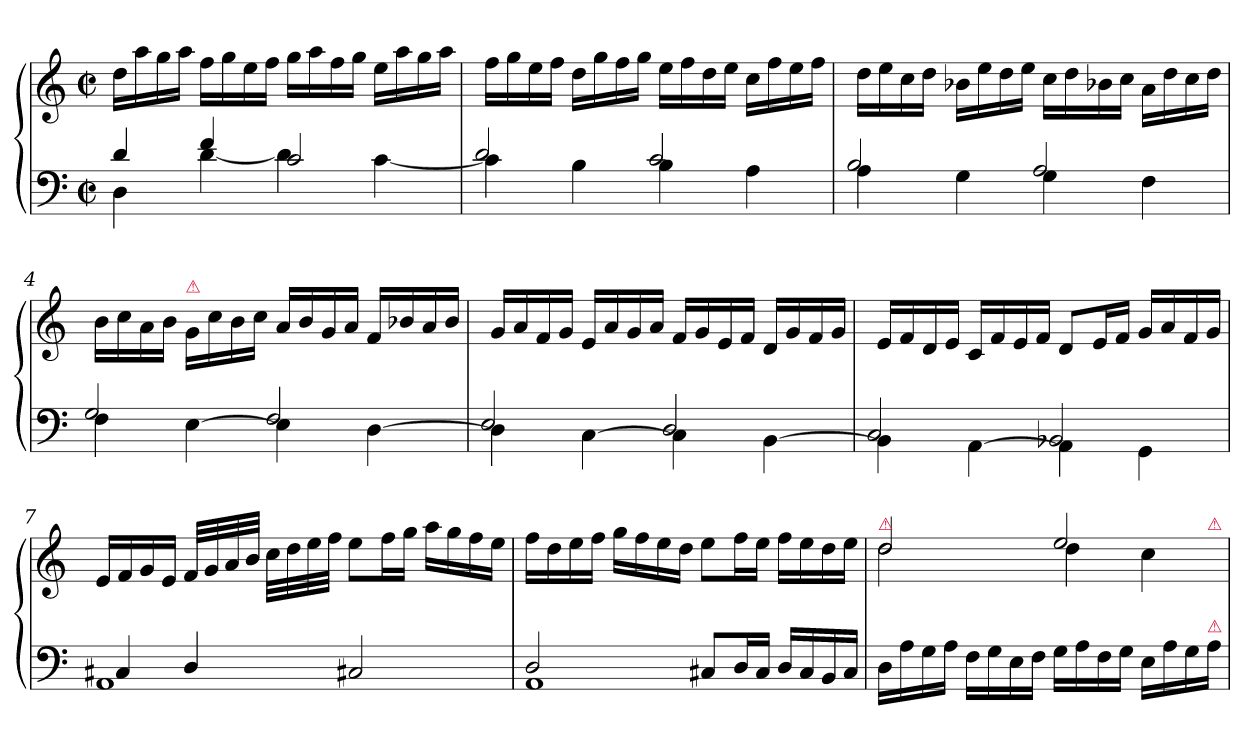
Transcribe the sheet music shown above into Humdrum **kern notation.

**kern	**kern
*part1	*part1
*staff2	*staff1
*clefF4	*clefG2
*k[]	*k[]
*M2/2	*M2/2
*met(c|)	*met(c|)
=1	=1
*^	*
4d/	4D\	16dd\LL
.	.	16aa\
.	.	16gg\
.	.	16aa\JJ
4f/	[4d\	16ff\LL
.	.	16gg\
.	.	16ee\
.	.	16ff\JJ
2c/	4d\]	16gg\LL
.	.	16aa\
.	.	16ff\
.	.	16gg\JJ
.	[4c\	16ee\LL
.	.	16aa\
.	.	16gg\
.	.	16aa\JJ
=2	=2	=2
4c\]	2d/	16ff\LL
.	.	16gg\
.	.	16ee\
.	.	16ff\JJ
4B\	.	16dd\LL
.	.	16gg\
.	.	16ff\
.	.	16gg\JJ
4B\	2c/	16ee\LL
.	.	16ff\
.	.	16dd\
.	.	16ee\JJ
4A\	.	16cc\LL
.	.	16ff\
.	.	16ee\
.	.	16ff\JJ
=3	=3	=3
4A\	2B/	16dd\LL
.	.	16ee\
.	.	16cc\
.	.	16dd\JJ
4G\	.	16b-X\LL
.	.	16ee\
.	.	16dd\
.	.	16ee\JJ
4G\	2A/	16cc\LL
.	.	16dd\
.	.	16b-X\
.	.	16cc\JJ
4F\	.	16a\LL
.	.	16dd\
.	.	16cc\
.	.	16dd\JJ
=4	=4	=4
4F\	2G/	16b\LL
.	.	16cc\
.	.	16a\
.	.	16b\JJ
!	!	!LO:TX:a:color=crimson:t=⚠
[4E\	.	16g/LL
.	.	16cc\
.	.	16b\
.	.	16cc\JJ
4E\]	2F/	16a/LL
.	.	16b/
.	.	16g/
.	.	16a/JJ
[4D\	.	16f/LL
.	.	16b-X/
.	.	16a/
.	.	16b-/JJ
=5	=5	=5
4D\]	2E/	16g/LL
.	.	16a/
.	.	16f/
.	.	16g/JJ
[4C\	.	16e/LL
.	.	16a/
.	.	16g/
.	.	16a/JJ
4C\]	2D/	16f/LL
.	.	16g/
.	.	16e/
.	.	16f/JJ
[4BB\	.	16d/LL
.	.	16g/
.	.	16f/
.	.	16g/JJ
=6	=6	=6
4BB\]	2C/	16e/LL
.	.	16f/
.	.	16d/
.	.	16e/JJ
[4AA\	.	16c/LL
.	.	16f/
.	.	16e/
.	.	16f/JJ
4AA\]	2BB-X/	8d/L
.	.	16e/L
.	.	16f/JJ
4GG\	.	16g/LL
.	.	16a/
.	.	16f/
.	.	16g/JJ
=7	=7	=7
1AA	4C#X/	16e/LL
.	.	16f/
.	.	16g/
.	.	16e/JJ
.	4D/	32f/LLL
.	.	32g/
.	.	32a/
.	.	32b/JJJ
.	.	32cc\LLL
.	.	32dd\
.	.	32ee\
.	.	32ff\JJJ
.	2C#X/	8ee\L
.	.	16ff\L
.	.	16gg\JJ
.	.	16aa\LL
.	.	16gg\
.	.	16ff\
.	.	16ee\JJ
=8	=8	=8
1AA	2D/	16ff\LL
.	.	16dd\
.	.	16ee\
.	.	16ff\JJ
.	.	16gg\LL
.	.	16ff\
.	.	16ee\
.	.	16dd\JJ
.	8C#X/L	8ee\L
.	16D/L	16ff\L
.	16C#/JJ	16ee\JJ
.	16D/LL	16ff\LL
.	16C#/	16ee\
.	16BB/	16dd\
.	16C#/JJ	16ee\JJ
=9	=9	=9
*	*	*^
!	!	!LO:TX:a:color=crimson:t=⚠	!
!LO:TX:a:color=crimson:t=⚠	!	!	!
*v	*v	*	*^
16D/LL	2dd/	2dd\	2...ryy
16A\	.	.	.
16G\	.	.	.
16A\JJ	.	.	.
16F\LL	.	.	.
16G\	.	.	.
16E\	.	.	.
16F\JJ	.	.	.
16G\LL	2ee/	4dd\	.
16A\	.	.	.
16F\	.	.	.
16G\JJ	.	.	.
16E\LL	.	4cc\	.
16A\	.	.	.
16G\	.	.	.
!	!	!	!LO:TX:a:color=crimson:t=⚠
!LO:TX:a:color=crimson:t=⚠	!	!	!
16A\JJ	.	.	16ryy
*	*v	*v	*v
=	=
*-	*-
